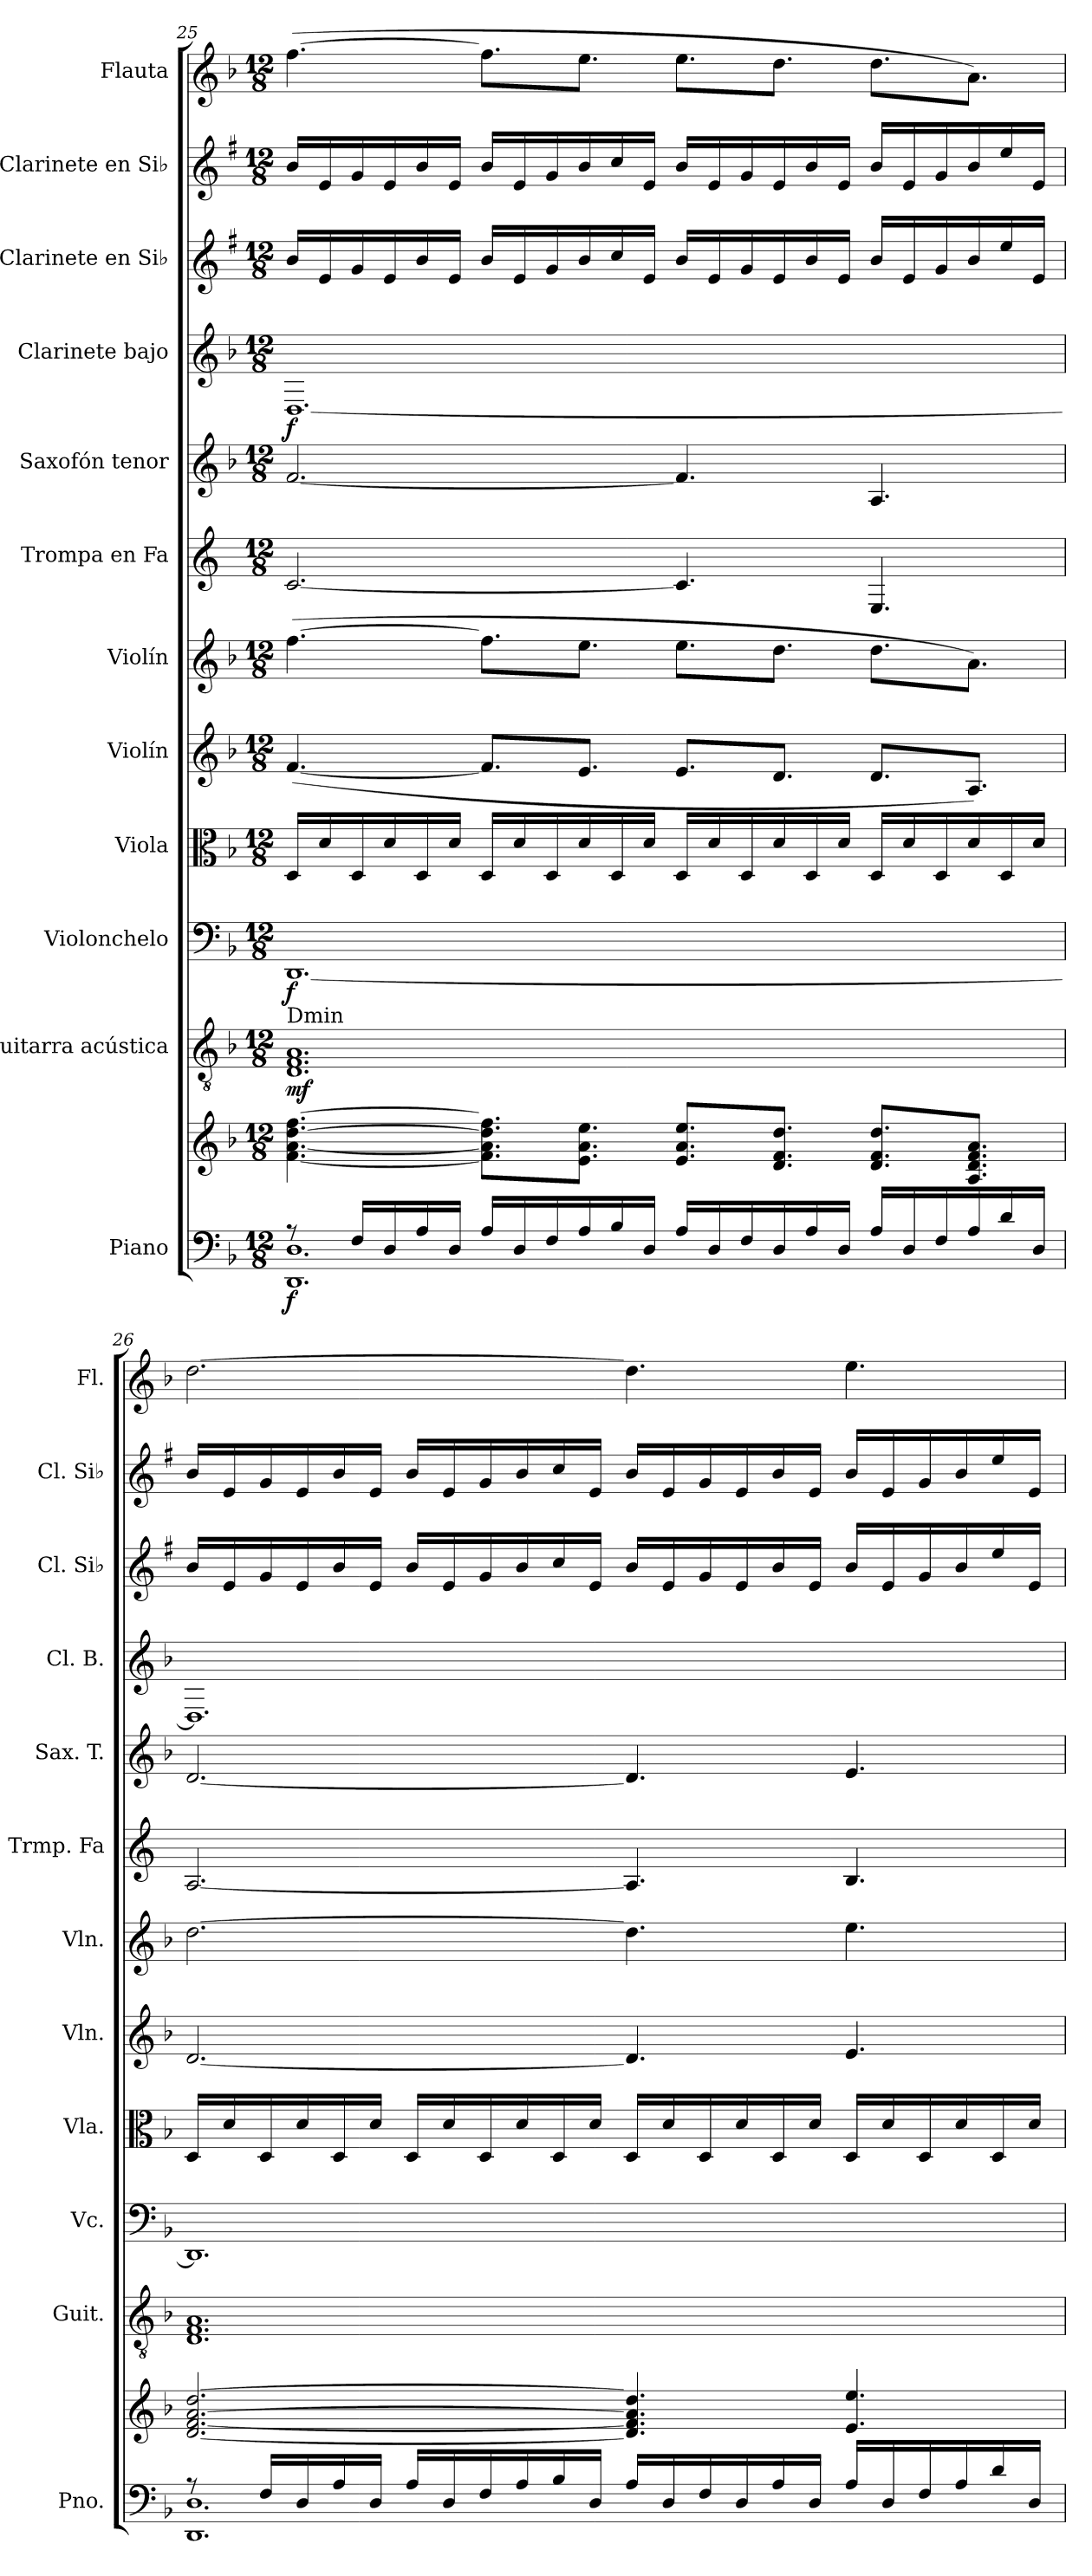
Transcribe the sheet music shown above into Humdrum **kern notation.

**kern	**kern	**dynam	**kern	**dynam	**kern	**dynam	**kern	**kern	**kern	**kern	**kern	**kern	**dynam	**kern	**kern	**kern
*part12	*part12	*part12	*part11	*part11	*part10	*part10	*part9	*part8	*part7	*part6	*part5	*part4	*part4	*part3	*part2	*part1
*staff13	*staff12	*staff12/13	*staff11	*staff11	*staff10	*staff10	*staff9	*staff8	*staff7	*staff6	*staff5	*staff4	*staff4	*staff3	*staff2	*staff1
*I"Piano	*	*	*I"Guitarra acústica	*	*I"Violonchelo	*	*I"Viola	*I"Violín	*I"Violín	*I"Trompa en Fa	*I"Saxofón tenor	*I"Clarinete bajo	*	*I"Clarinete en Si♭	*I"Clarinete en Si♭	*I"Flauta
*I'Pno.	*	*	*I'Guit.	*	*I'Vc.	*	*I'Vla.	*I'Vln.	*I'Vln.	*I'Trmp. Fa	*I'Sax. T.	*I'Cl. B.	*	*I'Cl. Si♭	*I'Cl. Si♭	*I'Fl.
!!LO:PB:g=z
*clefF4	*clefG2	*	*clefGv2	*	*clefF4	*	*clefC3	*clefG2	*clefG2	*clefG2	*clefG2	*clefG2	*	*clefG2	*clefG2	*clefG2
*	*	*	*	*	*	*	*	*	*	*ITrd4c7	*ITrd8c14	*ITrd8c14	*	*ITrd1c2	*ITrd1c2	*
*k[b-]	*k[b-]	*	*k[b-]	*	*k[b-]	*	*k[b-]	*k[b-]	*k[b-]	*k[b-]	*k[b-]	*k[b-]	*	*k[b-]	*k[b-]	*k[b-]
*M12/8	*M12/8	*	*M12/8	*	*M12/8	*	*M12/8	*M12/8	*M12/8	*M12/8	*M12/8	*M12/8	*	*M12/8	*M12/8	*M12/8
=25	=25	=25	=25	=25	=25	=25	=25	=25	=25	=25	=25	=25	=25	=25	=25	=25
*^	*	*	*	*	*	*	*	*	*	*	*	*	*	*	*	*
!	!	!	!	!LO:TX:a:t=Dmin	!	!	!	!	!	!	!	!	!	!	!	!	!
!	!	!	!LO:DY:b=2	!	!LO:DY:b	!	!LO:DY:b	!	!	!	!	!	!	!LO:DY:b	!	!	!
8r	1.DD 1.D	[4.f\ [4.a\ [4.dd\ [4.ff\	f	1.D 1.F 1.A	mf	[1.DD	f	16D/LL	([4.f/	([4.ff\	[2.F/	[2.F/	[1.DD	f	16a/LL	16a/LL	([4.ff\
.	.	.	.	.	.	.	.	16d/	.	.	.	.	.	.	16d/	16d/	.
16F/LL	.	.	.	.	.	.	.	16D/	.	.	.	.	.	.	16f/	16f/	.
16D/	.	.	.	.	.	.	.	16d/	.	.	.	.	.	.	16d/	16d/	.
16A/	.	.	.	.	.	.	.	16D/	.	.	.	.	.	.	16a/	16a/	.
16D/JJ	.	.	.	.	.	.	.	16d/JJ	.	.	.	.	.	.	16d/JJ	16d/JJ	.
16A/LL	.	8.f\] 8.a\] 8.dd\] 8.ff\]L	.	.	.	.	.	16D/LL	8.f/L]	8.ff\L]	.	.	.	.	16a/LL	16a/LL	8.ff\L]
16D/	.	.	.	.	.	.	.	16d/	.	.	.	.	.	.	16d/	16d/	.
16F/	.	.	.	.	.	.	.	16D/	.	.	.	.	.	.	16f/	16f/	.
16A/	.	8.e\ 8.a\ 8.ee\J	.	.	.	.	.	16d/	8.e/J	8.ee\J	.	.	.	.	16a/	16a/	8.ee\J
16B-/	.	.	.	.	.	.	.	16D/	.	.	.	.	.	.	16b-/	16b-/	.
16D/JJ	.	.	.	.	.	.	.	16d/JJ	.	.	.	.	.	.	16d/JJ	16d/JJ	.
16A/LL	.	8.e/ 8.a/ 8.ee/L	.	.	.	.	.	16D/LL	8.e/L	8.ee\L	4.F/]	4.F/]	.	.	16a/LL	16a/LL	8.ee\L
16D/	.	.	.	.	.	.	.	16d/	.	.	.	.	.	.	16d/	16d/	.
16F/	.	.	.	.	.	.	.	16D/	.	.	.	.	.	.	16f/	16f/	.
16D/	.	8.d/ 8.f/ 8.dd/J	.	.	.	.	.	16d/	8.d/J	8.dd\J	.	.	.	.	16d/	16d/	8.dd\J
16A/	.	.	.	.	.	.	.	16D/	.	.	.	.	.	.	16a/	16a/	.
16D/JJ	.	.	.	.	.	.	.	16d/JJ	.	.	.	.	.	.	16d/JJ	16d/JJ	.
16A/LL	.	8.d/ 8.f/ 8.dd/L	.	.	.	.	.	16D/LL	8.d/L	8.dd\L	4.AA/	4.AA/	.	.	16a/LL	16a/LL	8.dd\L
16D/	.	.	.	.	.	.	.	16d/	.	.	.	.	.	.	16d/	16d/	.
16F/	.	.	.	.	.	.	.	16D/	.	.	.	.	.	.	16f/	16f/	.
16A/	.	8.A/ 8.d/ 8.f/ 8.a/J	.	.	.	.	.	16d/	8.A/J)	8.a\J)	.	.	.	.	16a/	16a/	8.a\J)
16d/	.	.	.	.	.	.	.	16D/	.	.	.	.	.	.	16dd/	16dd/	.
16D/JJ	.	.	.	.	.	.	.	16d/JJ	.	.	.	.	.	.	16d/JJ	16d/JJ	.
=26	=26	=26	=26	=26	=26	=26	=26	=26	=26	=26	=26	=26	=26	=26	=26	=26	=26
8r	1.DD 1.D	[2.d/ [2.f/ [2.a/ [2.dd/	.	1.D 1.F 1.A	.	1.DD]	.	16D/LL	[2.d/	[2.dd\	[2.D/	[2.D/	1.DD]	.	16a/LL	16a/LL	[2.dd\
.	.	.	.	.	.	.	.	16d/	.	.	.	.	.	.	16d/	16d/	.
16F/LL	.	.	.	.	.	.	.	16D/	.	.	.	.	.	.	16f/	16f/	.
16D/	.	.	.	.	.	.	.	16d/	.	.	.	.	.	.	16d/	16d/	.
16A/	.	.	.	.	.	.	.	16D/	.	.	.	.	.	.	16a/	16a/	.
16D/JJ	.	.	.	.	.	.	.	16d/JJ	.	.	.	.	.	.	16d/JJ	16d/JJ	.
16A/LL	.	.	.	.	.	.	.	16D/LL	.	.	.	.	.	.	16a/LL	16a/LL	.
16D/	.	.	.	.	.	.	.	16d/	.	.	.	.	.	.	16d/	16d/	.
16F/	.	.	.	.	.	.	.	16D/	.	.	.	.	.	.	16f/	16f/	.
16A/	.	.	.	.	.	.	.	16d/	.	.	.	.	.	.	16a/	16a/	.
16B-/	.	.	.	.	.	.	.	16D/	.	.	.	.	.	.	16b-/	16b-/	.
16D/JJ	.	.	.	.	.	.	.	16d/JJ	.	.	.	.	.	.	16d/JJ	16d/JJ	.
16A/LL	.	4.d/] 4.f/] 4.a/] 4.dd/]	.	.	.	.	.	16D/LL	4.d/]	4.dd\]	4.D/]	4.D/]	.	.	16a/LL	16a/LL	4.dd\]
16D/	.	.	.	.	.	.	.	16d/	.	.	.	.	.	.	16d/	16d/	.
16F/	.	.	.	.	.	.	.	16D/	.	.	.	.	.	.	16f/	16f/	.
16D/	.	.	.	.	.	.	.	16d/	.	.	.	.	.	.	16d/	16d/	.
16A/	.	.	.	.	.	.	.	16D/	.	.	.	.	.	.	16a/	16a/	.
16D/JJ	.	.	.	.	.	.	.	16d/JJ	.	.	.	.	.	.	16d/JJ	16d/JJ	.
16A/LL	.	4.e/ 4.ee/	.	.	.	.	.	16D/LL	4.e/	4.ee\	4.E/	4.E/	.	.	16a/LL	16a/LL	4.ee\
16D/	.	.	.	.	.	.	.	16d/	.	.	.	.	.	.	16d/	16d/	.
16F/	.	.	.	.	.	.	.	16D/	.	.	.	.	.	.	16f/	16f/	.
16A/	.	.	.	.	.	.	.	16d/	.	.	.	.	.	.	16a/	16a/	.
16d/	.	.	.	.	.	.	.	16D/	.	.	.	.	.	.	16dd/	16dd/	.
16D/JJ	.	.	.	.	.	.	.	16d/JJ	.	.	.	.	.	.	16d/JJ	16d/JJ	.
*v	*v	*	*	*	*	*	*	*	*	*	*	*	*	*	*	*	*
=	=	=	=	=	=	=	=	=	=	=	=	=	=	=	=	=
*-	*-	*-	*-	*-	*-	*-	*-	*-	*-	*-	*-	*-	*-	*-	*-	*-
